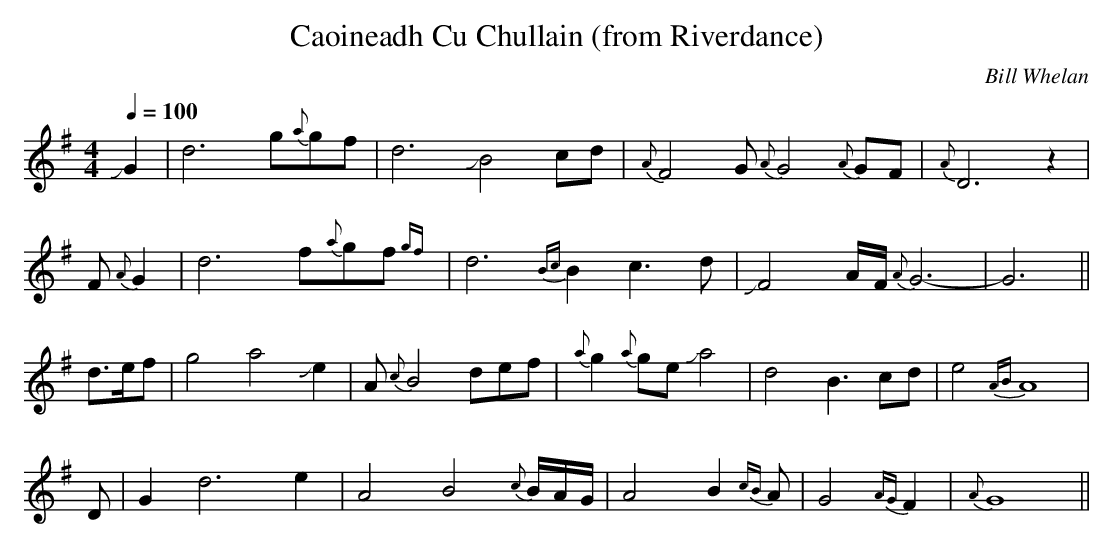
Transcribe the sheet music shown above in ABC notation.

X:1
T:Caoineadh Cu Chullain (from Riverdance)
M:4/4
L:1/8
Q:1/4=100
C:Bill Whelan
K:G
JG2 | d6 g{a}gf | d6 JB4cd | {A}F4 G{A}G4{A}GF | {A}D6 z2 |
F{A}G2 | d6 f{a}gf{gf} | d6 {Bc}B2c3d | JF4 A/F/{A}G6- | G6 ||
d>ef | g4 a4 Je2 | A{c}B4 def | {a}g2{a}ge Ja4 | d4 B3cd | e4 {AB}A8 |
D | G2 d6 e2 | A4 B4{c}B/A/G/ | A4 B2{cB}A | G4{AG}F2 | {A}G8 ||
